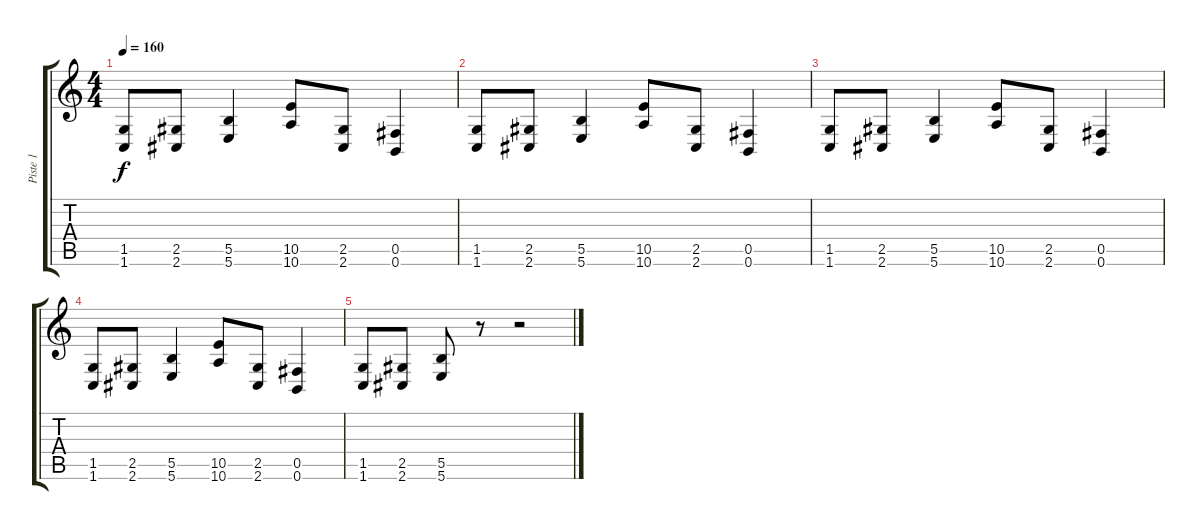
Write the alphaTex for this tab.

\track ("Piste 1" "Piste 1") {instrument distortionguitar}
\staff {score tabs}
\tuning (Db4 Ab3 E3 B2 Gb2 B1) {hide}
\ts (4 4)
\tempo 160
\clef g2
\ks c
(1.5 1.6).8{dy f} (2.5 2.6).8 (5.5 5.6).4 (10.5 10.6).8 (2.5 2.6).8 (0.5 0.6).4 |
(1.5 1.6).8 (2.5 2.6).8 (5.5 5.6).4 (10.5 10.6).8 (2.5 2.6).8 (0.5 0.6).4 |
(1.5 1.6).8 (2.5 2.6).8 (5.5 5.6).4 (10.5 10.6).8 (2.5 2.6).8 (0.5 0.6).4 |
(1.5 1.6).8 (2.5 2.6).8 (5.5 5.6).4 (10.5 10.6).8 (2.5 2.6).8 (0.5 0.6).4 |
(1.5 1.6).8 (2.5 2.6).8 (5.5 5.6).8 r.8 r.2
